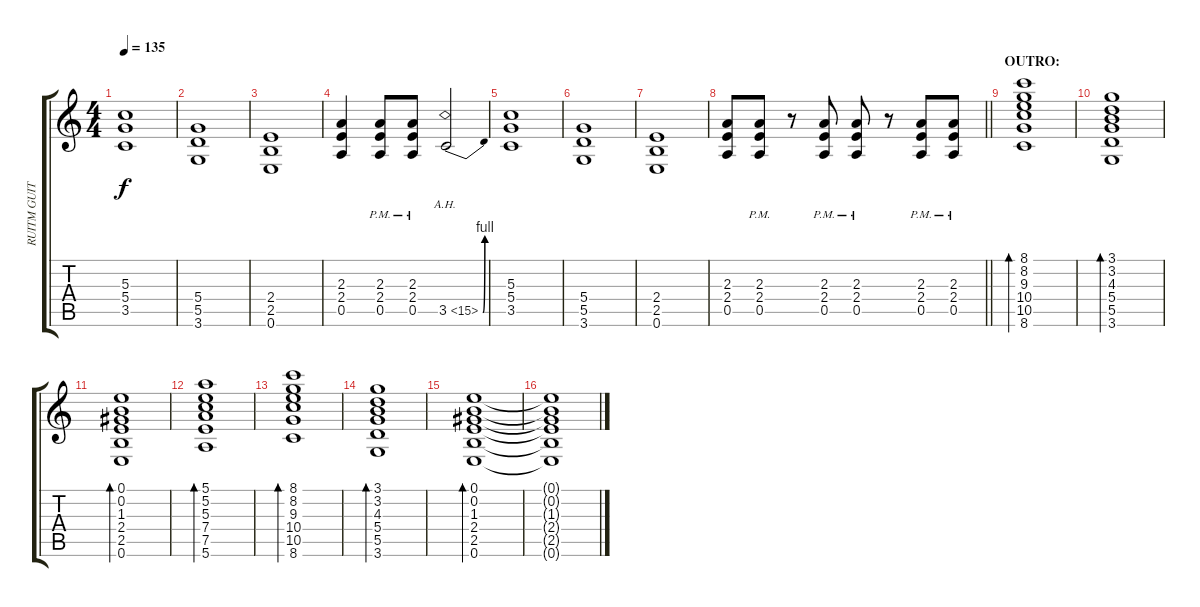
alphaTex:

\track ("RUITM GUITAR" "RUITM GUIT") {instrument acousticguitarsteel}
\staff {score tabs}
\tuning (E4 B3 G3 D3 A2 E2) {hide}
\ts (4 4)
\tempo 135
\clef g2
\ks c
(5.3 5.4 3.5).1{dy f} |
(5.4 5.5 3.6).1 |
(2.4 2.5 0.6).1 |
(2.3 2.4 0.5).4 (2.3{pm} 2.4{pm} 0.5{pm}).8 (2.3{pm} 2.4{pm} 0.5{pm}).8 3.5{be (bend 0 0 60 4) ah 12}.2 |
(5.3 5.4 3.5).1 |
(5.4 5.5 3.6).1 |
(2.4 2.5 0.6).1 |
\barLineRight lightlight
(2.3 2.4 0.5).8 (2.3{pm} 2.4{pm} 0.5{pm}).8 r.8 (2.3{pm} 2.4{pm} 0.5{pm}).8 (2.3{pm} 2.4{pm} 0.5{pm}).8 r.8 (2.3{pm} 2.4{pm} 0.5{pm}).8 (2.3{pm} 2.4{pm} 0.5{pm}).8 |
\section ("" "OUTRO:")
(8.1 8.2 9.3 10.4 10.5 8.6).1{bd 240 instrument acousticguitarsteel} |
(3.1 3.2 4.3 5.4 5.5 3.6).1{bd 240} |
(0.1 0.2 1.3 2.4 2.5 0.6).1{bd 240} |
(5.1 5.2 5.3 7.4 7.5 5.6).1{bd 240} |
(8.1 8.2 9.3 10.4 10.5 8.6).1{bd 240 instrument acousticguitarsteel} |
(3.1 3.2 4.3 5.4 5.5 3.6).1{bd 240} |
(0.1 0.2 1.3 2.4 2.5 0.6).1{bd 240} |
(0.1{t} 0.2{t} 1.3{t} 2.4{t} 2.5{t} 0.6{t}).1
